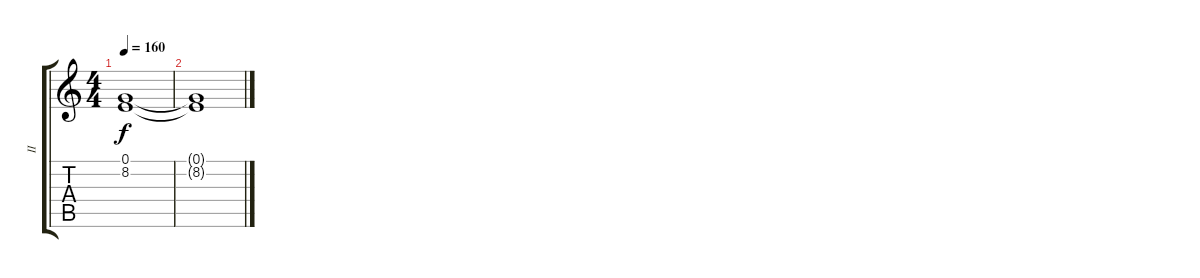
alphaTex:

\track ("II" "II") {instrument choiraahs}
\staff {score tabs}
\tuning (E4 B3 G3 D3 A2 E2) {hide}
\ts (4 4)
\tempo 160
\clef g2
\ks c
(0.1{t} 8.2{t}).1{dy f volume 9} |
(0.1{t} 8.2{t}).1{volume 10}
